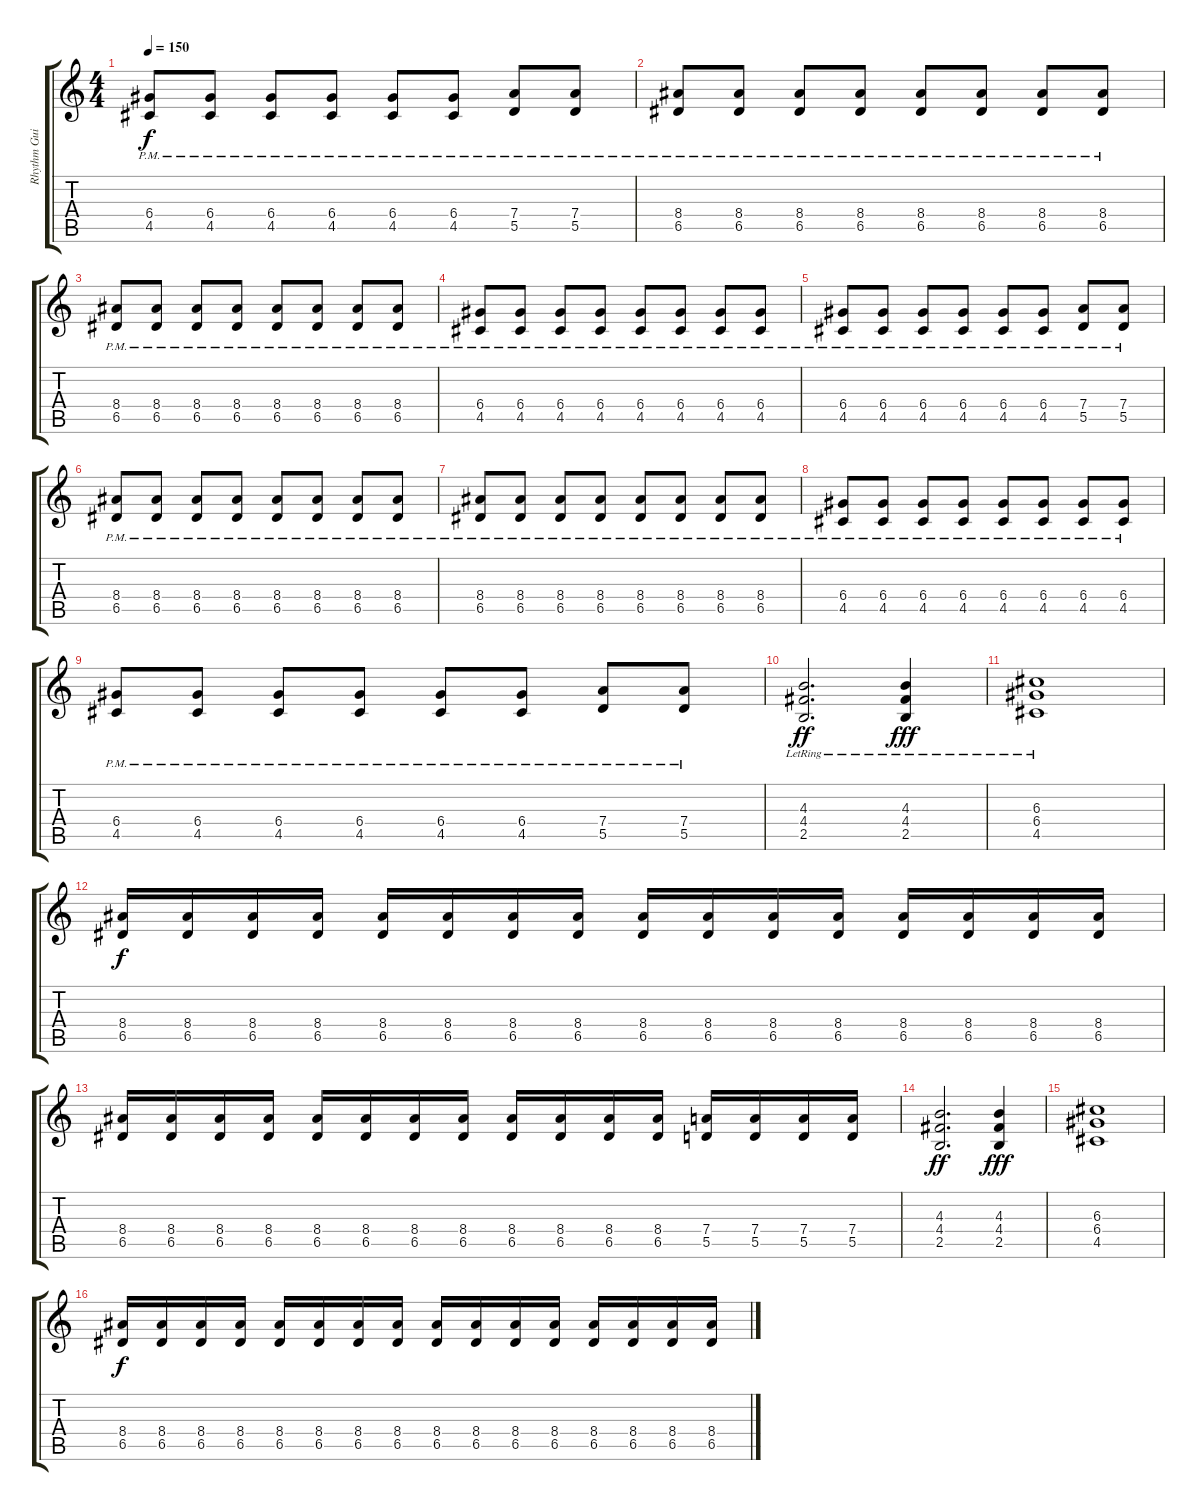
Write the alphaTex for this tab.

\track ("Rhythm Guitar" "Rhythm Gui") {instrument distortionguitar}
\staff {score tabs}
\tuning (E4 B3 G3 D3 A2 E2) {hide}
\ts (4 4)
\tempo 150
\clef g2
\ks c
(6.4{pm} 4.5{pm}).8{dy f} (6.4{pm} 4.5{pm}).8 (6.4{pm} 4.5{pm}).8 (6.4{pm} 4.5{pm}).8 (6.4{pm} 4.5{pm}).8 (6.4{pm} 4.5{pm}).8 (7.4{pm} 5.5{pm}).8 (7.4{pm} 5.5{pm}).8 |
(8.4{pm} 6.5{pm}).8 (8.4{pm} 6.5{pm}).8 (8.4{pm} 6.5{pm}).8 (8.4{pm} 6.5{pm}).8 (8.4{pm} 6.5{pm}).8 (8.4{pm} 6.5{pm}).8 (8.4{pm} 6.5{pm}).8 (8.4{pm} 6.5{pm}).8 |
(8.4{pm} 6.5{pm}).8 (8.4{pm} 6.5{pm}).8 (8.4{pm} 6.5{pm}).8 (8.4{pm} 6.5{pm}).8 (8.4{pm} 6.5{pm}).8 (8.4{pm} 6.5{pm}).8 (8.4{pm} 6.5{pm}).8 (8.4{pm} 6.5{pm}).8 |
(6.4{pm} 4.5{pm}).8 (6.4{pm} 4.5{pm}).8 (6.4{pm} 4.5{pm}).8 (6.4{pm} 4.5{pm}).8 (6.4{pm} 4.5{pm}).8 (6.4{pm} 4.5{pm}).8 (6.4{pm} 4.5{pm}).8 (6.4{pm} 4.5{pm}).8 |
(6.4{pm} 4.5{pm}).8 (6.4{pm} 4.5{pm}).8 (6.4{pm} 4.5{pm}).8 (6.4{pm} 4.5{pm}).8 (6.4{pm} 4.5{pm}).8 (6.4{pm} 4.5{pm}).8 (7.4{pm} 5.5{pm}).8 (7.4{pm} 5.5{pm}).8 |
(8.4{pm} 6.5{pm}).8 (8.4{pm} 6.5{pm}).8 (8.4{pm} 6.5{pm}).8 (8.4{pm} 6.5{pm}).8 (8.4{pm} 6.5{pm}).8 (8.4{pm} 6.5{pm}).8 (8.4{pm} 6.5{pm}).8 (8.4{pm} 6.5{pm}).8 |
(8.4{pm} 6.5{pm}).8 (8.4{pm} 6.5{pm}).8 (8.4{pm} 6.5{pm}).8 (8.4{pm} 6.5{pm}).8 (8.4{pm} 6.5{pm}).8 (8.4{pm} 6.5{pm}).8 (8.4{pm} 6.5{pm}).8 (8.4{pm} 6.5{pm}).8 |
(6.4{pm} 4.5{pm}).8 (6.4{pm} 4.5{pm}).8 (6.4{pm} 4.5{pm}).8 (6.4{pm} 4.5{pm}).8 (6.4{pm} 4.5{pm}).8 (6.4{pm} 4.5{pm}).8 (6.4{pm} 4.5{pm}).8 (6.4{pm} 4.5{pm}).8 |
(6.4{pm} 4.5{pm}).8 (6.4{pm} 4.5{pm}).8 (6.4{pm} 4.5{pm}).8 (6.4{pm} 4.5{pm}).8 (6.4{pm} 4.5{pm}).8 (6.4{pm} 4.5{pm}).8 (7.4{pm} 5.5{pm}).8 (7.4{pm} 5.5{pm}).8 |
(4.3{lr} 4.4{lr} 2.5{lr}).2{d dy ff} (4.3{lr} 4.4{lr} 2.5{lr}).4{dy fff} |
(6.3 6.4 4.5{lr}).1 |
(8.4 6.5).16{dy f} (8.4 6.5).16 (8.4 6.5).16 (8.4 6.5).16 (8.4 6.5).16 (8.4 6.5).16 (8.4 6.5).16 (8.4 6.5).16 (8.4 6.5).16 (8.4 6.5).16 (8.4 6.5).16 (8.4 6.5).16 (8.4 6.5).16 (8.4 6.5).16 (8.4 6.5).16 (8.4 6.5).16 |
(8.4 6.5).16 (8.4 6.5).16 (8.4 6.5).16 (8.4 6.5).16 (8.4 6.5).16 (8.4 6.5).16 (8.4 6.5).16 (8.4 6.5).16 (8.4 6.5).16 (8.4 6.5).16 (8.4 6.5).16 (8.4 6.5).16 (7.4 5.5).16 (7.4 5.5).16 (7.4 5.5).16 (7.4 5.5).16 |
(4.3 4.4 2.5).2{d dy ff} (4.3 4.4 2.5).4{dy fff} |
(6.3 6.4 4.5).1 |
(8.4 6.5).16{dy f} (8.4 6.5).16 (8.4 6.5).16 (8.4 6.5).16 (8.4 6.5).16 (8.4 6.5).16 (8.4 6.5).16 (8.4 6.5).16 (8.4 6.5).16 (8.4 6.5).16 (8.4 6.5).16 (8.4 6.5).16 (8.4 6.5).16 (8.4 6.5).16 (8.4 6.5).16 (8.4 6.5).16
